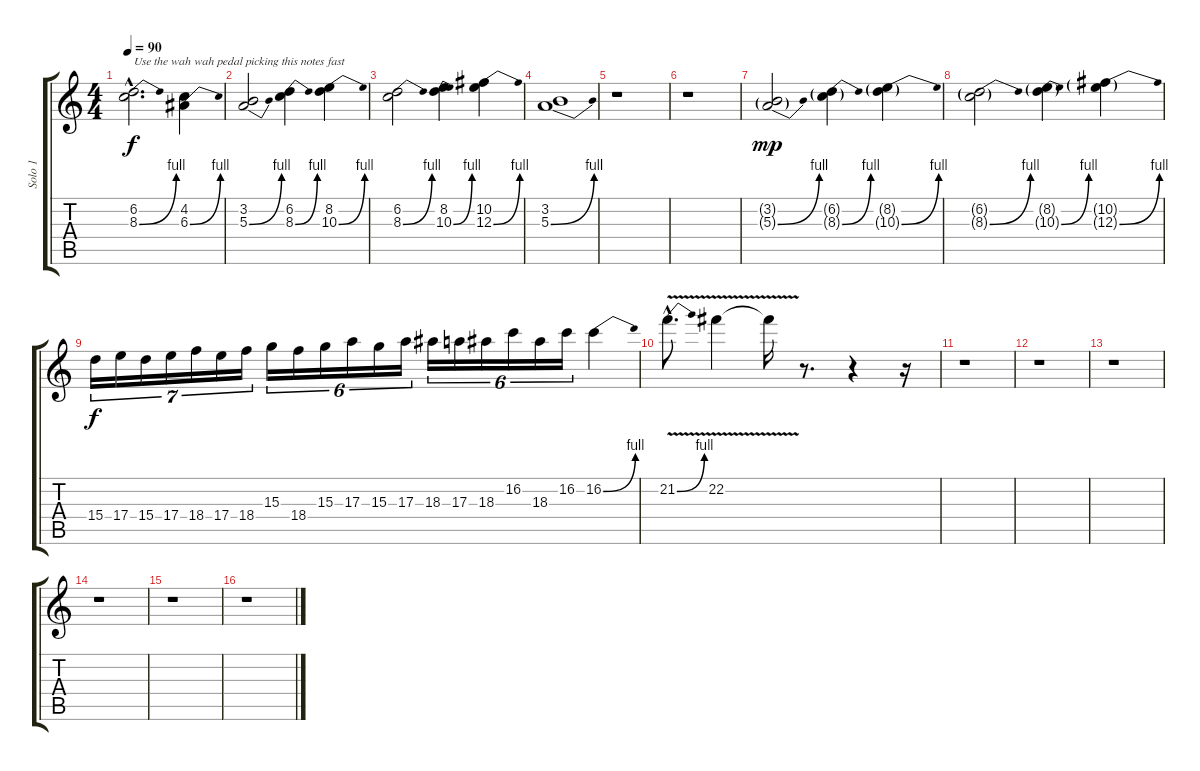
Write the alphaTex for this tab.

\track ("Solo 1" "Solo 1") {instrument distortionguitar}
\staff {score tabs}
\tuning (Db4 Ab3 E3 B2 Gb2 Db2) {hide}
\ts (4 4)
\tempo 90
\clef g2
\ks c
(6.2{hac} 8.3{be (bend 0 0 60 4) hac}).2{d txt "Use the wah wah pedal picking this notes fast" dy f} (4.2 6.3{be (bend 0 0 60 4)}).4 |
(3.2 5.3{be (bend 0 0 60 4)}).2 (6.2 8.3{be (bend 0 0 60 4)}).4 (8.2 10.3{be (bend 0 0 60 4)}).4 |
(6.2 8.3{be (bend 0 0 60 4)}).2 (8.2 10.3{be (bend 0 0 60 4)}).4 (10.2 12.3{be (bend 0 0 60 4)}).4 |
(3.2 5.3{be (bend 0 0 60 4)}).1 |
r.1 |
r.1 |
(3.2{g} 5.3{be (bend 0 0 60 4) g}).2{dy mp} (6.2{g} 8.3{be (bend 0 0 60 4) g}).4 (8.2{g} 10.3{be (bend 0 0 60 4) g}).4 |
(6.2{g} 8.3{be (bend 0 0 60 4) g}).2 (8.2{g} 10.3{be (bend 0 0 60 4) g}).4 (10.2{g} 12.3{be (bend 0 0 60 4) g}).4 |
15.4.16{tu (7 4) dy f} 17.4.16{tu (7 4)} 15.4.16{tu (7 4)} 17.4.16{tu (7 4)} 18.4.16{tu (7 4)} 17.4.16{tu (7 4)} 18.4.16{tu (7 4)} 15.3.16{tu (6 4)} 18.4.16{tu (6 4)} 15.3.16{tu (6 4)} 17.3.16{tu (6 4)} 15.3.16{tu (6 4)} 17.3.16{tu (6 4)} 18.3.16{tu (6 4)} 17.3.16{tu (6 4)} 18.3.16{tu (6 4)} 16.2.16{tu (6 4)} 18.3.16{tu (6 4)} 16.2.16{tu (6 4)} 16.2{be (bend 0 0 60 4)}.4 |
21.2{be (bend 0 0 60 4) v hac}.8{d} 22.2{v}.4 22.2{t}.16 r.8{d} r.4 r.16 |
r.1 |
r.1 |
r.1 |
r.1 |
r.1 |
r.1
